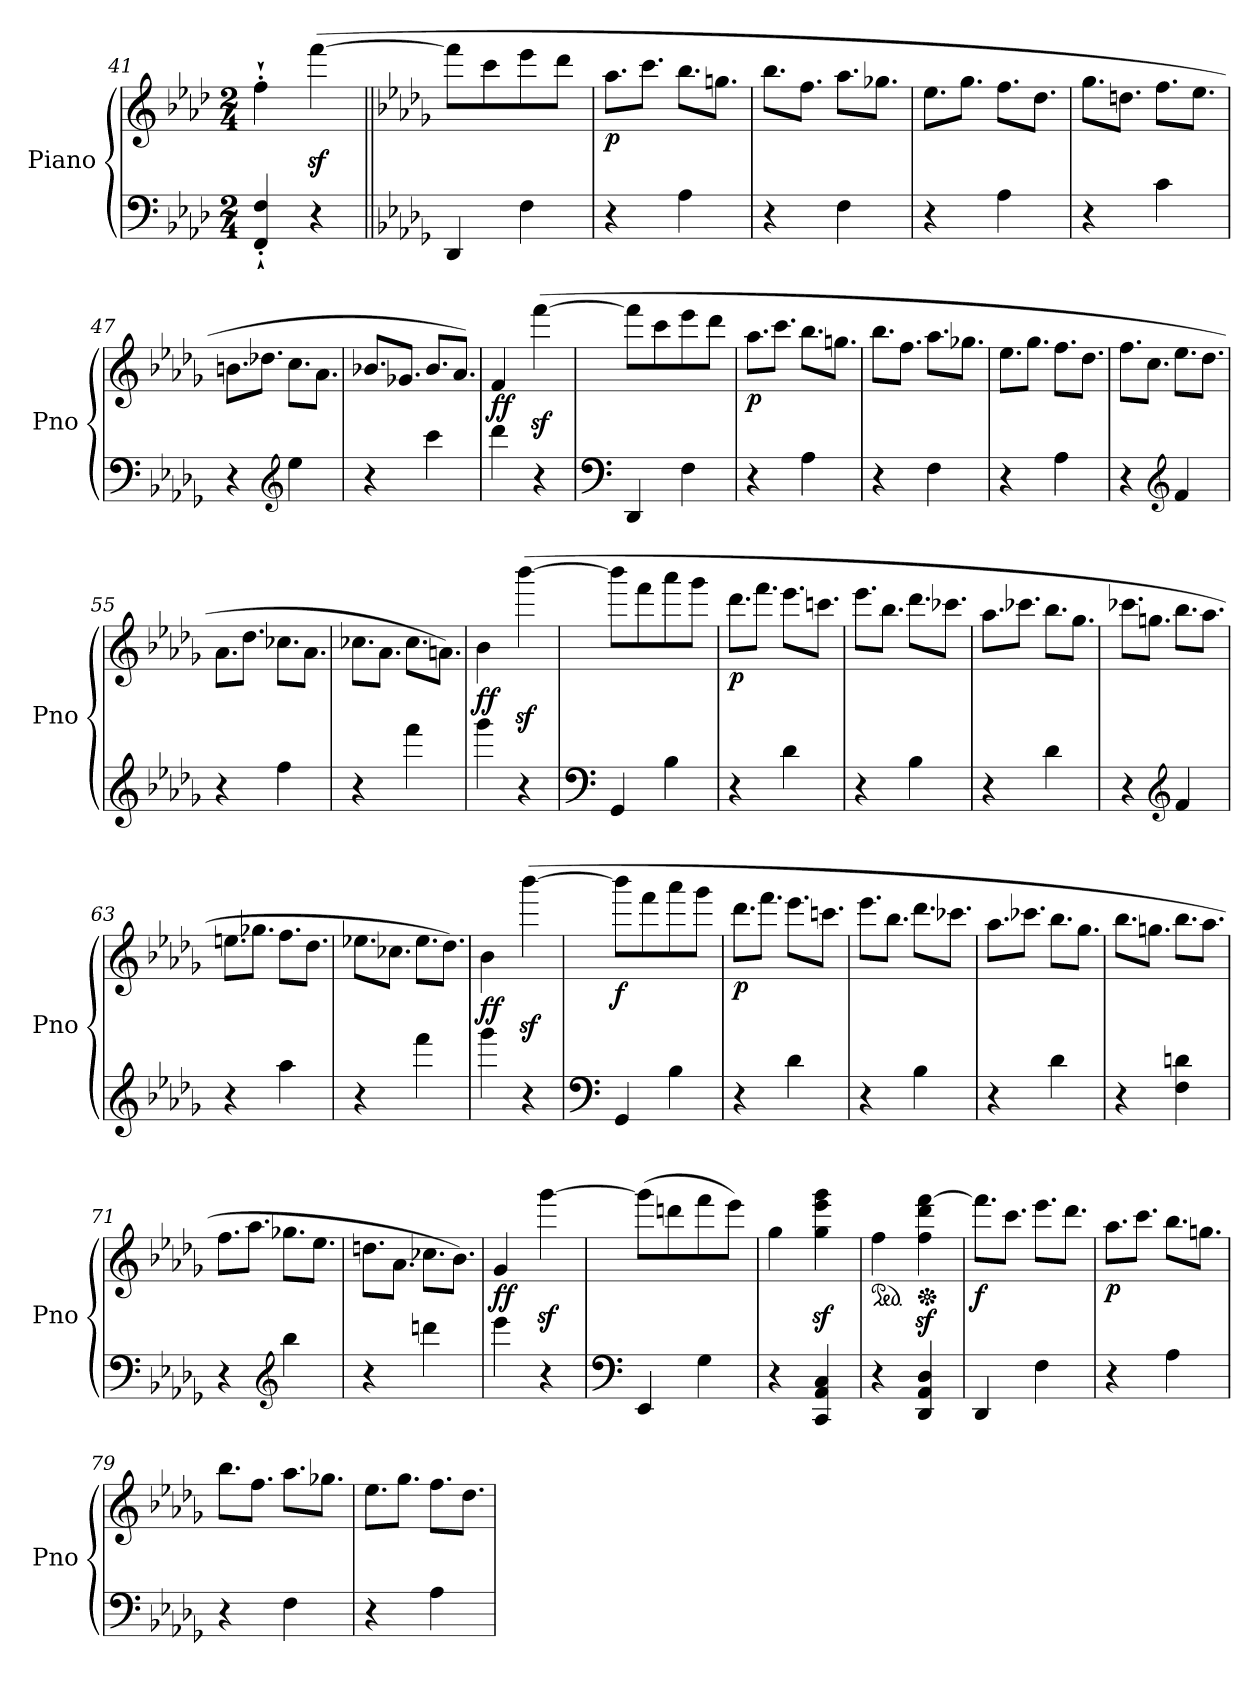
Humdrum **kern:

**kern	**kern	**dynam
*part1	*part1	*part1
*staff2	*staff1	*staff1/2
*I"Piano	*	*
*I'Pno	*	*
*clefF4	*clefG2	*
*k[b-e-a-d-]	*k[b-e-a-d-]	*
*M2/4	*M2/4	*
=41	=41	=41
4FF/`' 4F/`'	4ff`'\	.
4r	([4fffz<\	.
!!LO:LB:g=z
=42||	=42||	=42||
*k[b-e-a-d-g-]	*k[b-e-a-d-g-]	*
4DD-/	8fff\L]	.
.	8ccc\	.
4F\	8eee-\	.
.	8ddd-\J	.
=43	=43	=43
*	*Xtuplet	*
!	!	!LO:DY:b
4r	12.aa-\L	p
.	12.ccc\J	.
4A-\	12.bb-\L	.
.	12.ggn\J	.
=44	=44	=44
4r	12.bb-\L	.
.	12.ff\J	.
4F\	12.aa-\L	.
.	12.gg-X\J	.
=45	=45	=45
4r	12.ee-\L	.
.	12.gg-\J	.
4A-\	12.ff\L	.
.	12.dd-\J	.
=46	=46	=46
4r	12.gg-\L	.
.	12.ddn\J	.
4c\	12.ff\L	.
.	12.ee-\J	.
=47	=47	=47
4r	12.bn\L	.
.	12.dd-X\J	.
*clefG2	*	*
4ee-\	12.cc\L	.
.	12.a-\J	.
=48	=48	=48
4r	12.b-X/L	.
.	12.g-X/J	.
4ccc\	12.b-/L	.
.	12.a-/J)	.
=49	=49	=49
!	!	!LO:DY:b
4ddd-\	4f/	ff
4r	([4fffz<\	.
!!LO:PB:g=z
=50	=50	=50
*clefF4	*	*
4DD-/	8fff\L]	.
.	8ccc\	.
4F\	8eee-\	.
.	8ddd-\J	.
=51	=51	=51
!	!	!LO:DY:b
4r	12.aa-\L	p
.	12.ccc\J	.
4A-\	12.bb-\L	.
.	12.ggn\J	.
=52	=52	=52
4r	12.bb-\L	.
.	12.ff\J	.
4F\	12.aa-\L	.
.	12.gg-X\J	.
=53	=53	=53
4r	12.ee-\L	.
.	12.gg-\J	.
4A-\	12.ff\L	.
.	12.dd-\J	.
=54	=54	=54
4r	12.ff\L	.
.	12.cc\J	.
*clefG2	*	*
4f/	12.ee-\L	.
.	12.dd-\J	.
=55	=55	=55
4r	12.a-\L	.
.	12.dd-\J	.
4ff\	12.cc-X\L	.
.	12.a-\J	.
=56	=56	=56
4r	12.cc-X\L	.
.	12.a-\J	.
4fff\	12.cc-\L	.
.	12.an\J)	.
=57	=57	=57
!	!	!LO:DY:b
4ggg-\	4b-\	ff
4r	([4bbb-z<\	.
!!LO:LB:g=z
=58	=58	=58
*clefF4	*	*
4GG-/	8bbb-\L]	.
.	8fff\	.
4B-\	8aaa-\	.
.	8ggg-\J	.
!!LO:LB:g=z
=59	=59	=59
!	!	!LO:DY:b
4r	12.ddd-\L	p
.	12.fff\J	.
4d-\	12.eee-\L	.
.	12.cccn\J	.
=60	=60	=60
4r	12.eee-\L	.
.	12.bb-\J	.
4B-\	12.ddd-\L	.
.	12.ccc-X\J	.
=61	=61	=61
4r	12.aa-\L	.
.	12.ccc-X\J	.
4d-\	12.bb-\L	.
.	12.gg-\J	.
=62	=62	=62
4r	12.ccc-X\L	.
.	12.ggn\J	.
*clefG2	*	*
4f/	12.bb-\L	.
.	12.aa-\J	.
=63	=63	=63
4r	12.een\L	.
.	12.gg-X\J	.
4aa-\	12.ff\L	.
.	12.dd-\J	.
=64	=64	=64
4r	12.ee-X\L	.
.	12.cc-X\J	.
4fff\	12.ee-\L	.
.	12.dd-\J)	.
=65	=65	=65
!	!	!LO:DY:b
4ggg-\	4b-\	ff
4r	([4bbb-z<\	.
=66	=66	=66
*clefF4	*	*
!	!	!LO:DY:b
4GG-/	8bbb-\L]	f
.	8fff\	.
4B-\	8aaa-\	.
.	8ggg-\J	.
!!LO:LB:g=z
=67	=67	=67
!	!	!LO:DY:b
4r	12.ddd-\L	p
.	12.fff\J	.
4d-\	12.eee-\L	.
.	12.cccn\J	.
=68	=68	=68
4r	12.eee-\L	.
.	12.bb-\J	.
4B-\	12.ddd-\L	.
.	12.ccc-X\J	.
=69	=69	=69
4r	12.aa-\L	.
.	12.ccc-X\J	.
4d-\	12.bb-\L	.
.	12.gg-\J	.
=70	=70	=70
4r	12.bb-\L	.
.	12.ggn\J	.
4F\ 4dn\	12.bb-\L	.
.	12.aa-\J	.
=71	=71	=71
4r	12.ff\L	.
.	12.aa-\J	.
*clefG2	*	*
4bb-\	12.gg-X\L	.
.	12.ee-\J	.
=72	=72	=72
4r	12.ddn\L	.
.	12.a-\J	.
4dddn\	12.cc-X\L	.
.	12.b-\J)	.
=73	=73	=73
!	!	!LO:DY:b
4eee-\	4g-/	ff
4r	[4ggg-z<\	.
=74	=74	=74
*clefF4	*	*
4EE-/	(8ggg-\L]	.
.	8dddn\	.
4G-\	8fff\	.
.	8eee-\J)	.
!!LO:LB:g=z
=75	=75	=75
4r	4gg-\	.
4CC/ 4AA-/ 4C/	4gg-\z< 4eee-\z< 4ggg-\z<	.
!!LO:PB:g=z
=76	=76	=76
*	*ped	*
4r	4ff\	.
*	*Xped	*
4DD-/ 4AA-/ 4D-/	4ff\z< 4ddd-\z< [4fff\z<	.
=77	=77	=77
!	!	!LO:DY:b
4DD-/	12.fff\L]	f
.	12.ccc\J	.
4F\	12.eee-\L	.
.	12.ddd-\J	.
=78	=78	=78
!	!	!LO:DY:b
4r	12.aa-\L	p
.	12.ccc\J	.
4A-\	12.bb-\L	.
.	12.ggn\J	.
=79	=79	=79
4r	12.bb-\L	.
.	12.ff\J	.
4F\	12.aa-\L	.
.	12.gg-X\J	.
=80	=80	=80
4r	12.ee-\L	.
.	12.gg-\J	.
4A-\	12.ff\L	.
.	12.dd-\J	.
=	=	=
*-	*-	*-
